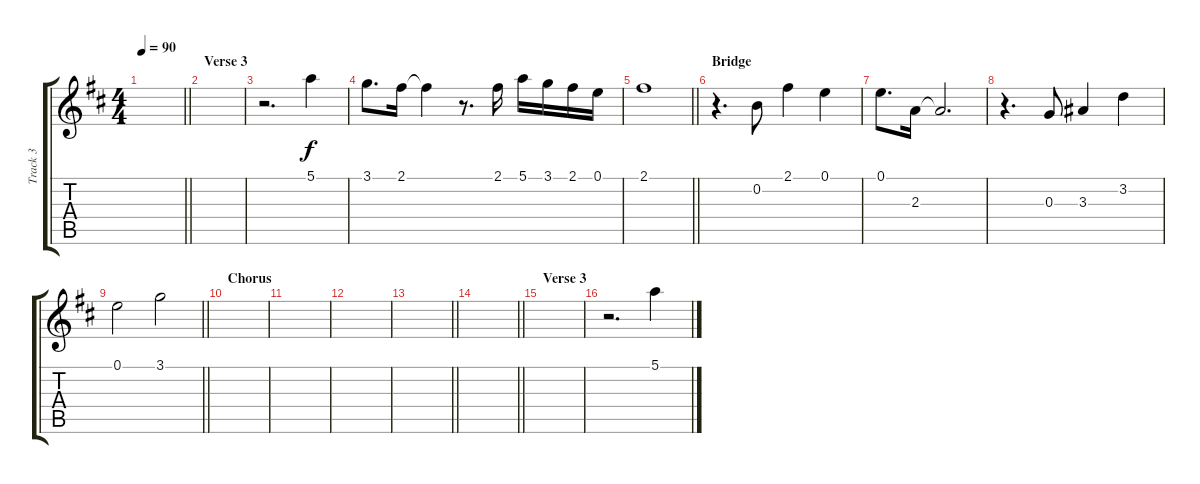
\track ("Track 3" "Track 3") {instrument acousticguitarsteel}
\staff {score tabs}
\tuning (E4 B3 G3 D3 A2 E2) {hide}
\ts (4 4)
\tempo 90
\clef g2
\barLineRight lightlight
\ks d
|
\section ("" "Verse 3")
|
r.2{d} 5.1.4 |
3.1.8{d} 2.1.16 2.1{t}.4 r.8{d} 2.1.16 5.1.16 3.1.16 2.1.16 0.1.16 |
\barLineRight lightlight
2.1.1 |
\section ("" "Bridge")
r.4{d} 0.2.8 2.1.4 0.1.4 |
0.1.8{d} 2.3.16 2.3{t}.2{d} |
r.4{d} 0.3.8 3.3.4 3.2.4 |
\barLineRight lightlight
0.1.2 3.1.2 |
\section ("" "Chorus")
|
|
|
\barLineRight lightlight
|
\barLineRight lightlight
|
\section ("" "Verse 3")
|
r.2{d} 5.1.4
